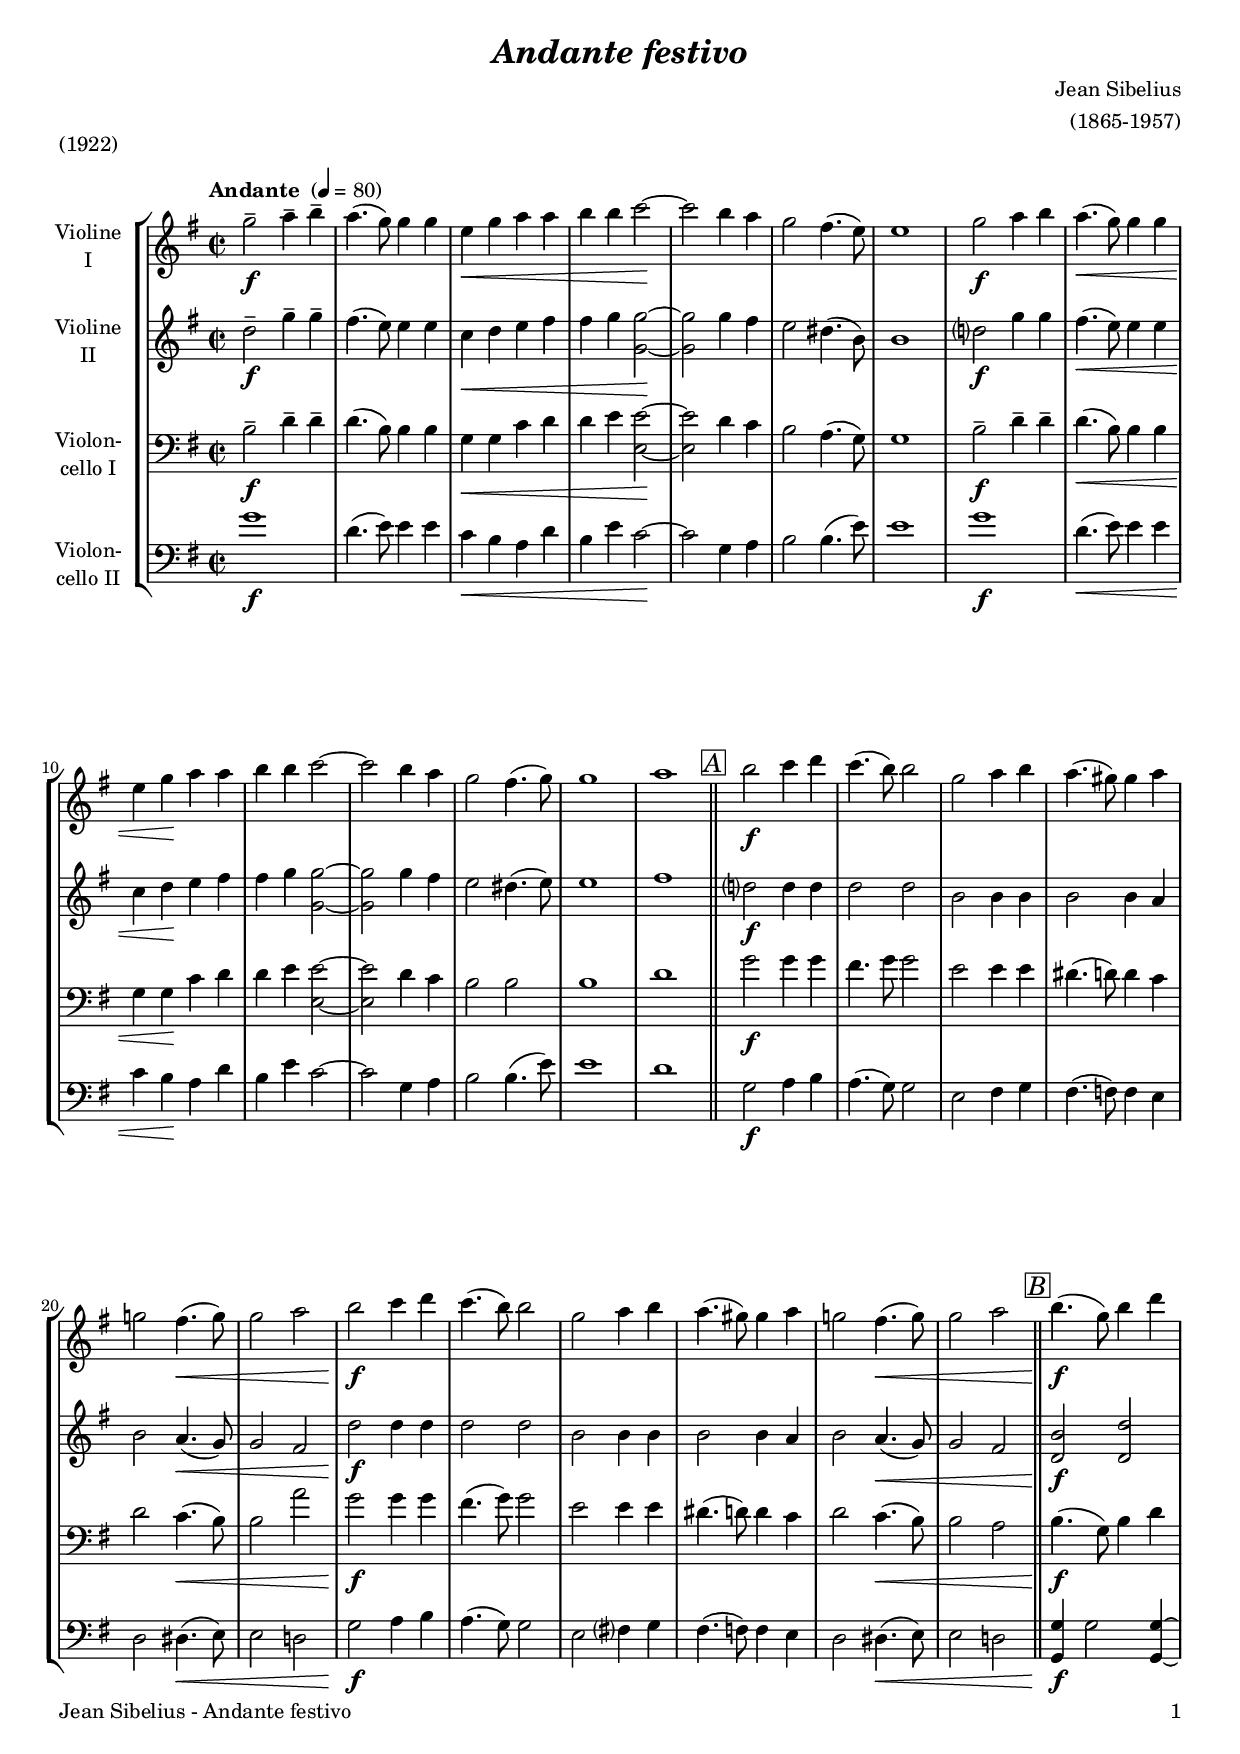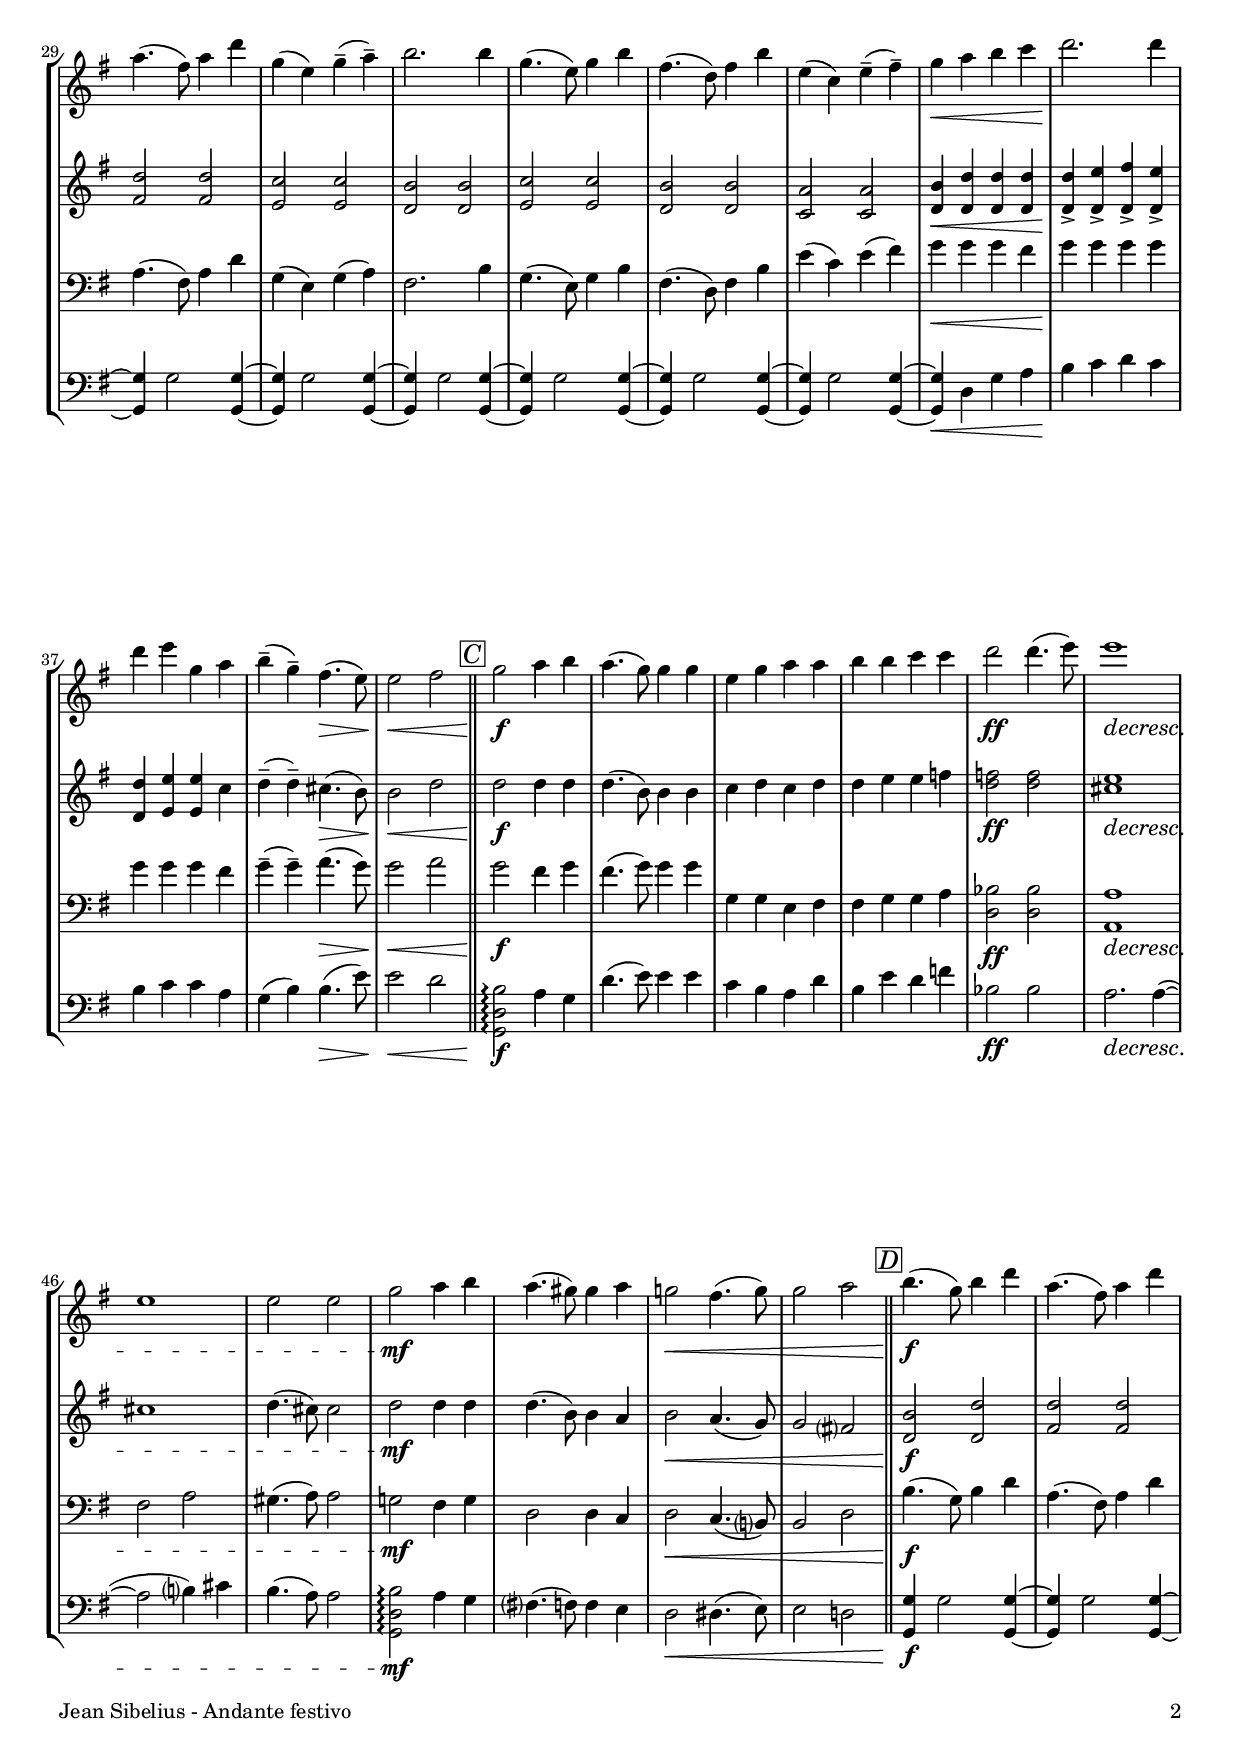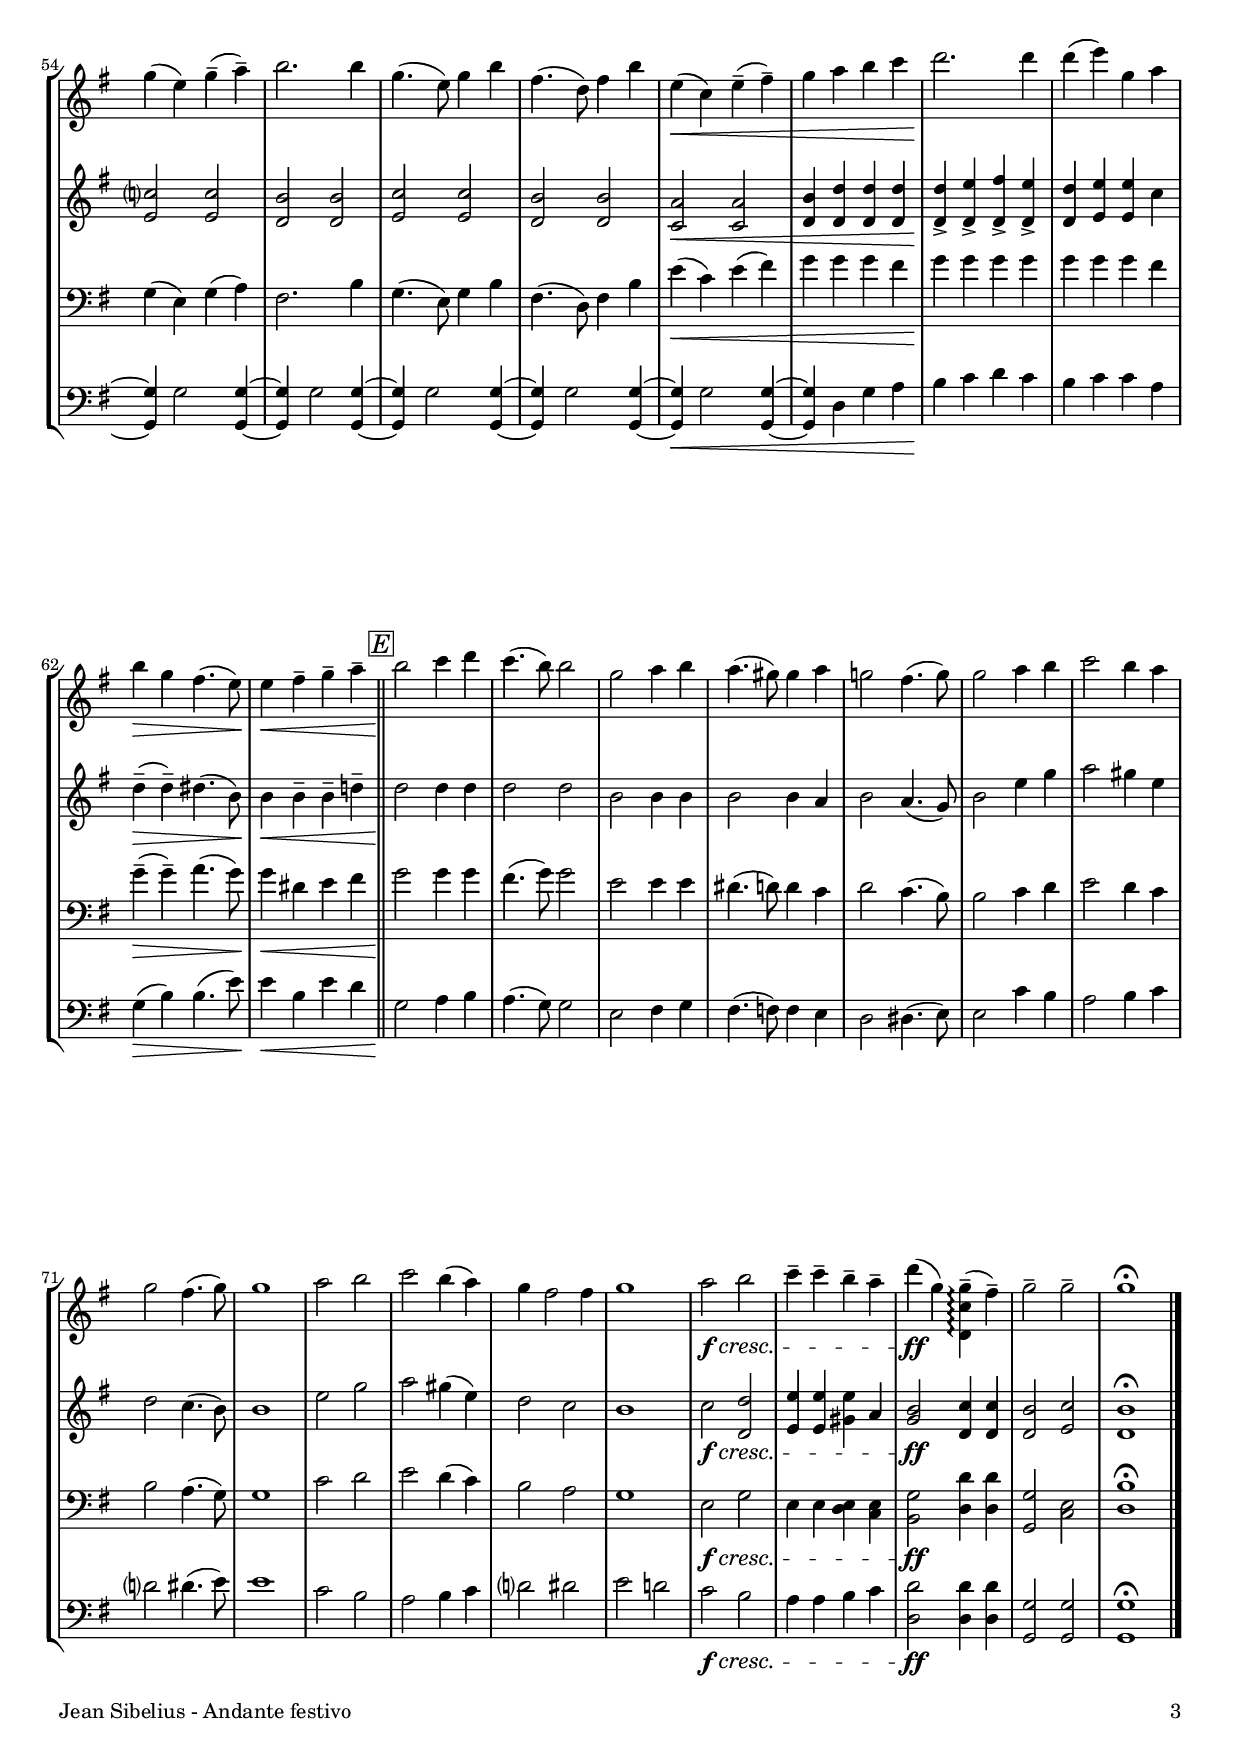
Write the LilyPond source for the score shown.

\version "2.22.0"
\include "deutsch.ly"

#(set-global-staff-size 18)

\header {
  title     = \markup \bold \italic "Andante festivo"
  composer  = "Jean Sibelius"
  arranger  = "(1865-1957)"
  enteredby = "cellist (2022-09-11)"
  piece     = "(1922)"
}

voiceconsts = {
  \key g \major
  \time 2/2
  \clef "treble"
%  \numericTimeSignature
  \compressEmptyMeasures
  % Set default beaming for all staves
%  \set Timing.beamExceptions = #'()
%  \set Timing.baseMoment     = #(ly:make-moment 1 2)
%  \set Timing.beatStructure  = #'(1 1)
  \tempo "Andante " 4=80
}

micl = "clarinet"
mifl = "flute"
miob = "oboe"
mifh = "french horn"
misx = "tenor sax"
mist = "string ensemble 1"
mivl = "violin"
miba = "cello"
mipz = "pizzicato strings"

boxa = { \bar "||" \mark \markup \box \italic "A" }
boxb = { \bar "||" \mark \markup \box \italic "B" }
boxc = { \bar "||" \mark \markup \box \italic "C" }
boxd = { \bar "||" \mark \markup \box \italic "D" }
boxe = { \bar "||" \mark \markup \box \italic "E" }

va = \relative c''' {
  \voiceconsts

  g2--\f a4-- h--
  a4.( g8) g4 g
  e\< g a a
  h h c2~\!
  c h4 a
  g2 fis4.( e8)
  e1
  g2\f a4 h
  a4.(\< g8) g4 g
  e g\! a a

  h h c2~
  c h4 a
  g2 fis4.( g8)
  g1
  a \boxa
  h2\f c4 d
  c4.( h8) h2
  g a4 h
  a4.( gis8) gis4 a
  g!2 fis4.(\< g8)
  g2 a

  h\!\f c4 d
  c4.( h8) h2
  g a4 h
  a4.( gis8) gis4 a
  g!2 fis4.(\< g8)
  g2 a \boxb
  h4.(\!\f g8) h4 d
  a4.( fis8) a4 d
  g,( e) g(-- a)--
  h2. h4

  g4.( e8) g4 h
  fis4.( d8) fis4 h
  e,( c) e(-- fis)--
  g\< a h c
  d2.\! d4
  d e g, a
  h(-- g)-- fis4.(\> e8)
  e2\!\< fis \boxc
  g\!\f a4 h
  a4.( g8) g4 g

  e g a a
  h h c c
  d2\ff d4.( e8)
  e1\decresc
  e,
  e2 e
  g\mf a4 h
  a4.( gis8) gis4 a
  g!2\< fis4.( g8)
  g2 a \boxd

  h4.(\!\f g8) h4 d
  a4.( fis8) a4 d
  g,( e) g(-- a)--
  h2. h4
  g4.( e8) g4 h
  fis4.( d8) fis4 h
  e,(\< c) e(-- fis)--
  g a h c
  d2.\! d4
  d( e) g, a

  h\> g fis4.( e8)
  e4\!\< fis-- g-- a-- \boxe
  h2\! c4 d
  c4.( h8) h2
  g a4 h
  a4.( gis8) gis4 a
  g!2 fis4.( g8)
  g2 a4 h
  c2 h4 a

  g2 fis4.( g8)
  g1
  a2 h
  c h4( a)
  g fis2 fis4
  g1
  a2\f\cresc h
  c4-- c-- h-- a--
  d(\ff g,) <d, c' g'>(--\arpeggio fis')--
  g2-- g--
  g1\fermata \bar "|."
}

vb = \relative c'' {
  \voiceconsts

  d2--\f g4-- g--
  fis4.( e8) e4 e
  c\< d e fis
  fis g <g, g'>2~\!
  <g g'> g'4 fis
  e2 dis4.( h8)
  h1
  d?2\f g4 g
  fis4.(\< e8) e4 e
  c d\! e fis

  fis g <g, g'>2~
  <g g'> g'4 fis
  e2 dis4.( e8)
  e1
  fis \boxa
  d?2\f d4 d
  d2 d
  h h4 h
  h2 h4 a
  h2 a4.(\< g8)
  g2 fis

  d'\!\f d4 d
  d2 d
  h h4 h
  h2 h4 a
  h2 a4.(\< g8)
  g2 fis \boxb
  <d h'>\!\f <d d'>
  <fis d'> <fis d'>
  <e c'> <e c'>
  <d h'> <d h'>
  
  <e c'> <e c'>
  <d h'> <d h'>
  <c a'> <c a'>
  <d h'>4\< <d d'> <d d'> <d d'>
  <d d'>->\! <d e'>-> <d fis'>-> <d e'>->
  <d d'> <e e'> <e e'> c'
  d(-- d)-- cis4.(\> h8)
  h2\!\< d \boxc
  d\!\f d4 d
  d4.( h8) h4 h

  c d c d
  d e e f
  <d f>2\ff <d f>
  <cis e>1\decresc
  cis
  d4.( cis8) cis2
  d\mf d4 d
  d4.( h8) h4 a
  h2\< a4.( g8)
  g2 fis? \boxd

  <d h'>\!\f <d d'>
  <fis d'> <fis d'>
  <e c'?> <e c'>
  <d h'> <d h'>
  <e c'> <e c'>
  <d h'> <d h'>
  <c a'>\< <c a'>
  <d h'>4 <d d'> <d d'> <d d'>
  <d d'>->\! <d e'>-> <d fis'>-> <d e'>->
  <d d'> <e e'> <e e'> c'

  d(--\> d)-- dis4.( h8)
  h4\!\< h-- h-- d!-- \boxe
  d2\! d4 d
  d2 d
  h h4 h
  h2 h4 a
  h2 a4.( g8)
  h2 e4 g
  a2 gis4 e

  d2 c4.( h8)
  h1
  e2 g
  a gis4( e)
  d2 c
  h1
  c2\f\cresc <d, d'>
  <e e'>4 <e e'> <gis e'> a
  <g h>2\ff <d c'>4 <d c'>
  <d h'>2 <e c'>
  <d h'>1\fermata \bar "|."
}

vc = \relative c' {
  \voiceconsts
  \clef "bass"

  h2--\f d4-- d--
  d4.( h8) h4 h
  g\< g c d
  d e <e, e'>2~\!
  <e e'> d'4 c
  h2 a4.( g8)
  g1
  h2--\f d4-- d--
  d4.(\< h8) h4 h
  g g\! c d

  d e <e, e'>2~
  <e e'> d'4 c
  h2 h
  h1
  d \boxa
  g2\f g4 g
  fis4. g8 g2
  e e4 e
  dis4.( d8) d4 c
  d2 c4.(\< h8)
  h2 a'

  g\!\f g4 g
  fis4.( g8) g2
  e e4 e
  dis4.( d8) d4 c
  d2 c4.(\< h8)
  h2 a \boxb
  h4.(\!\f g8) h4 d
  a4.( fis8) a4 d
  g,( e) g( a)
  fis2. h4

  g4.( e8) g4 h
  fis4.( d8) fis4 h
  e( c) e( fis)
  g\< g g fis
  g\! g g g
  g g g fis
  g(-- g)-- a4.(\> g8)
  g2\!\< a \boxc
  g\!\f fis4 g
  fis4.( g8) g4 g

  g, g e fis
  fis g g a
  <d, b'>2\ff <d b'>
  <a a'>1\decresc
  fis'2 a
  gis4.( a8) a2
  g!\mf fis4 g
  d2 d4 c
  d2\< c4.( h?8)
  h2 d \boxd

  h'4.(\!\f g8) h4 d
  a4.( fis8) a4 d
  g,( e) g( a)
  fis2. h4
  g4.( e8) g4 h
  fis4.( d8) fis4 h
  e(\< c) e( fis)
  g g g fis
  g\! g g g
  g g g fis

  g(--\> g)-- a4.( g8)
  g4\!\< dis e fis \boxe
  g2\! g4 g
  fis4.( g8) g2
  e e4 e
  dis4.( d8) d4 c
  d2 c4.( h8)
  h2 c4 d
  e2 d4 c

  h2 a4.( g8)
  g1
  c2 d
  e d4( c)
  h2 a
  g1
  e2\f\cresc g
  e4 e <d e> <c e>
  <h g'>2\ff <d d'>4 <d d'>
  <g, g'>2 <c e>
  <d h'>1\fermata \bar "|."
}

vd = \relative c'' {
  \voiceconsts
  \clef "bass"

  g1\f
  d4.( e8) e4 e
  c\< h a d
  h e c2~\!
  c g4 a
  h2 h4.( e8)
  e1
  g\f
  d4.(\< e8) e4 e
  c h\! a d

  h e c2~
  c g4 a
  h2 h4.( e8)
  e1
  d \boxa
  g,2\f a4 h
  a4.( g8) g2
  e fis4 g
  fis4.( f8) f4 e
  d2 dis4.(\< e8)
  e2 d!

  g\!\f a4 h
  a4.( g8) g2
  e fis?4 g
  fis4.( f8) f4 e
  d2 dis4.(\< e8)
  e2 d! \boxb
  <g, g'>4\!\f g'2 <g, g'>4~
  <g g'> g'2 <g, g'>4~
  <g g'> g'2 <g, g'>4~
  <g g'> g'2 <g, g'>4~
  
  <g g'> g'2 <g, g'>4~
  <g g'> g'2 <g, g'>4~
  <g g'> g'2 <g, g'>4~
  <g g'>\< d' g a
  h\! c d c
  h c c a
  g( h) h4.(\> e8)
  e2\!\< d \boxc
  <g,, d' h'>\arpeggio\!\f a'4 g
  d'4.( e8) e4 e

  c h a d
  h e d f
  b,2\ff b
  a2.\decresc a4(~
  a2 h?4) cis
  h4.( a8) a2
  <g, d' h'>\arpeggio\mf a'4 g
  fis?4.( f8) f4 e
  d2\< dis4.( e8)
  e2 d! \boxd

  <g, g'>4\!\f g'2 <g, g'>4~
  <g g'> g'2 <g, g'>4~
  <g g'> g'2 <g, g'>4~
  <g g'> g'2 <g, g'>4~
  <g g'> g'2 <g, g'>4~
  <g g'> g'2 <g, g'>4~
  <g g'>\< g'2 <g, g'>4~
  <g g'> d' g a
  h\! c d c
  h c c a

  g(\> h) h4.( e8)
  e4\!\< h e d \boxe
  g,2\! a4 h
  a4.( g8) g2
  e fis4 g
  fis4.( f8) f4 e
  d2 dis4.( e8)
  e2 c'4 h
  a2 h4 c

  d?2 dis4.( e8)
  e1
  c2 h
  a h4 c
  d?2 dis
  e d!
  c\f\cresc h
  a4 a h c
  <d, d'>2\ff <d d'>4 <d d'>
  <g, g'>2 <g g'>
  <g g'>1\fermata \bar "|."
}


music = \new StaffGroup <<
      \new Staff {
	\set Staff.midiInstrument = \mivl
	\set Staff.instrumentName = \markup \center-column { "Violine" "I" }
	\transpose g g { \va }
      }

      \new Staff {
	\set Staff.midiInstrument = \mivl
	\set Staff.instrumentName = \markup \center-column { "Violine" "II" }
	\transpose g g { \vb }
      }

      \new Staff {
	\set Staff.midiInstrument = \miba
	\set Staff.instrumentName = \markup \center-column { "Violon-" "cello I" }
	\transpose g g { \vc }
      }

      \new Staff {
	\set Staff.midiInstrument = \miba
	\set Staff.instrumentName = \markup \center-column { "Violon-" "cello II" }
	\transpose g g { \vd }
      }
>>

\book {
   \paper {
    print-page-number = ##t
    print-first-page-number = ##t
    ragged-last-bottom = ##f
    oddHeaderMarkup = \markup \null
    evenHeaderMarkup = \markup \null
    oddFooterMarkup = \markup {
      \fill-line {
        \on-the-fly #print-page-number-check-first
        "Jean Sibelius - Andante festivo" \fromproperty #'page:page-number-string
      }
    }
    evenFooterMarkup = \oddFooterMarkup
  } \score {
    \music
    \layout {}
  }

  \score {
    \unfoldRepeats \music

    \midi {
      \context {
        \Score
      }
    }
  }
}